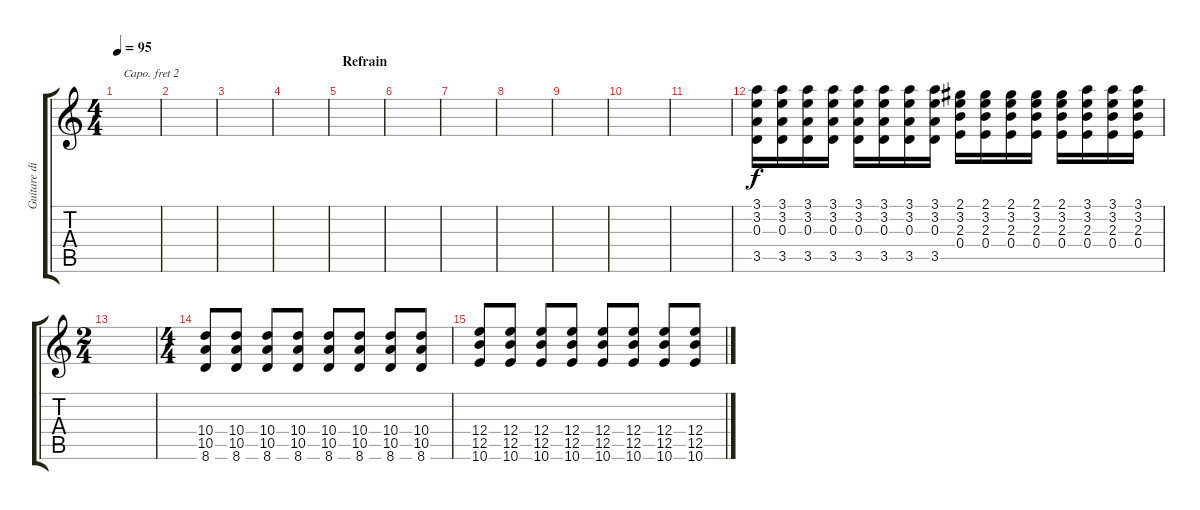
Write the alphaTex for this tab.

\track ("Guitare disto (Joe)" "Guitare di") {instrument distortionguitar}
\staff {score tabs}
\capo 2
\tuning (E4 B3 G3 D3 A2 E2) {hide}
\ts (4 4)
\tempo 95
\clef g2
\ks c
|
|
|
|
\section ("" "Refrain")
|
|
|
|
|
|
|
(3.1 3.2 0.3 3.5).16 (3.1 3.2 0.3 3.5).16 (3.1 3.2 0.3 3.5).16 (3.1 3.2 0.3 3.5).16 (3.1 3.2 0.3 3.5).16 (3.1 3.2 0.3 3.5).16 (3.1 3.2 0.3 3.5).16 (3.1 3.2 0.3 3.5).16 (2.1 3.2 2.3 0.4).16 (2.1 3.2 2.3 0.4).16 (2.1 3.2 2.3 0.4).16 (2.1 3.2 2.3 0.4).16 (2.1 3.2 2.3 0.4).16 (3.1 3.2 2.3 0.4).16 (3.1 3.2 2.3 0.4).16 (3.1 3.2 2.3 0.4).16 |
\ts (2 4)
|
\ts (4 4)
(10.4 10.5 8.6).8 (10.4 10.5 8.6).8 (10.4 10.5 8.6).8 (10.4 10.5 8.6).8 (10.4 10.5 8.6).8 (10.4 10.5 8.6).8 (10.4 10.5 8.6).8 (10.4 10.5 8.6).8 |
(12.4 12.5 10.6).8 (12.4 12.5 10.6).8 (12.4 12.5 10.6).8 (12.4 12.5 10.6).8 (12.4 12.5 10.6).8 (12.4 12.5 10.6).8 (12.4 12.5 10.6).8 (12.4 12.5 10.6).8
